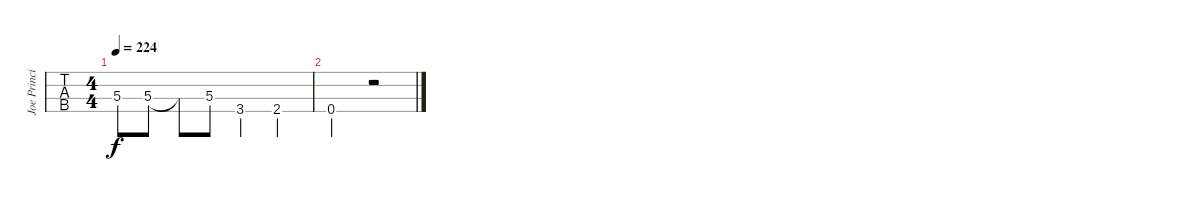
\track ("Joe Principe - Bass" "Joe Princi") {instrument electricbassfinger}
\staff {tabs}
\tuning (G2 D2 A1 E1) {hide}
\ts (4 4)
\tempo 224
\clef f4
\ks c
5.3.8{dy f} 5.3.8 5.3{t}.8 5.3.8 3.4.4 2.4.4 |
0.4.2 r.2
